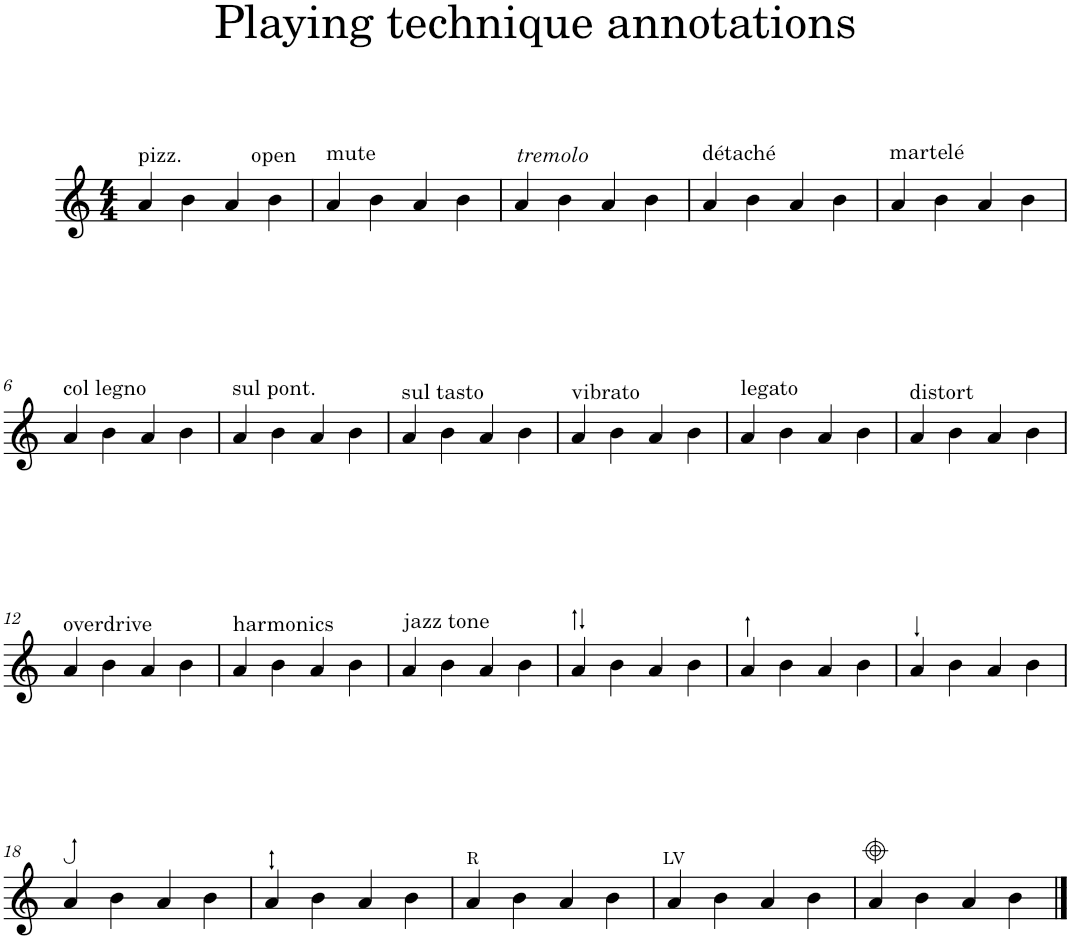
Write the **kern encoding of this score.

**kern
*part1
*staff1
*I"Piano
*I'Pno.
*clefG2
*k[]
*M4/4
=1
!LO:TX:a:t=pizz.
4a/
4b\
4a/
!LO:TX:a:t=open
4b\
=2
!LO:TX:a:t=mute
4a/
4b\
4a/
4b\
=3
!LO:TX:a:i:t=tremolo
4a/
4b\
4a/
4b\
=4
!LO:TX:a:t=détaché
4a/
4b\
4a/
4b\
=5
!LO:TX:a:t=martelé
4a/
4b\
4a/
4b\
!!LO:LB:g=z
=6
!LO:TX:a:t=col legno
4a/
4b\
4a/
4b\
=7
!LO:TX:a:t=sul pont.
4a/
4b\
4a/
4b\
=8
!LO:TX:a:t=sul tasto
4a/
4b\
4a/
4b\
=9
!LO:TX:a:t=vibrato
4a/
4b\
4a/
4b\
=10
!LO:TX:a:t=legato
4a/
4b\
4a/
4b\
=11
!LO:TX:a:t=distort
4a/
4b\
4a/
4b\
!!LO:LB:g=z
=12
!LO:TX:a:t=overdrive
4a/
4b\
4a/
4b\
=13
!LO:TX:a:t=harmonics
4a/
4b\
4a/
4b\
=14
!LO:TX:a:t=jazz tone
4a/
4b\
4a/
4b\
=15
4a/
4b\
4a/
4b\
=16
4a/
4b\
4a/
4b\
=17
4a/
4b\
4a/
4b\
!!LO:LB:g=z
=18
4a/
4b\
4a/
4b\
=19
4a/
4b\
4a/
4b\
=20
!LO:TX:a:t=R
4a/
4b\
4a/
4b\
=21
!LO:TX:a:t=LV
4a/
4b\
4a/
4b\
=22
4a/
4b\
4a/
4b\
==
*-
